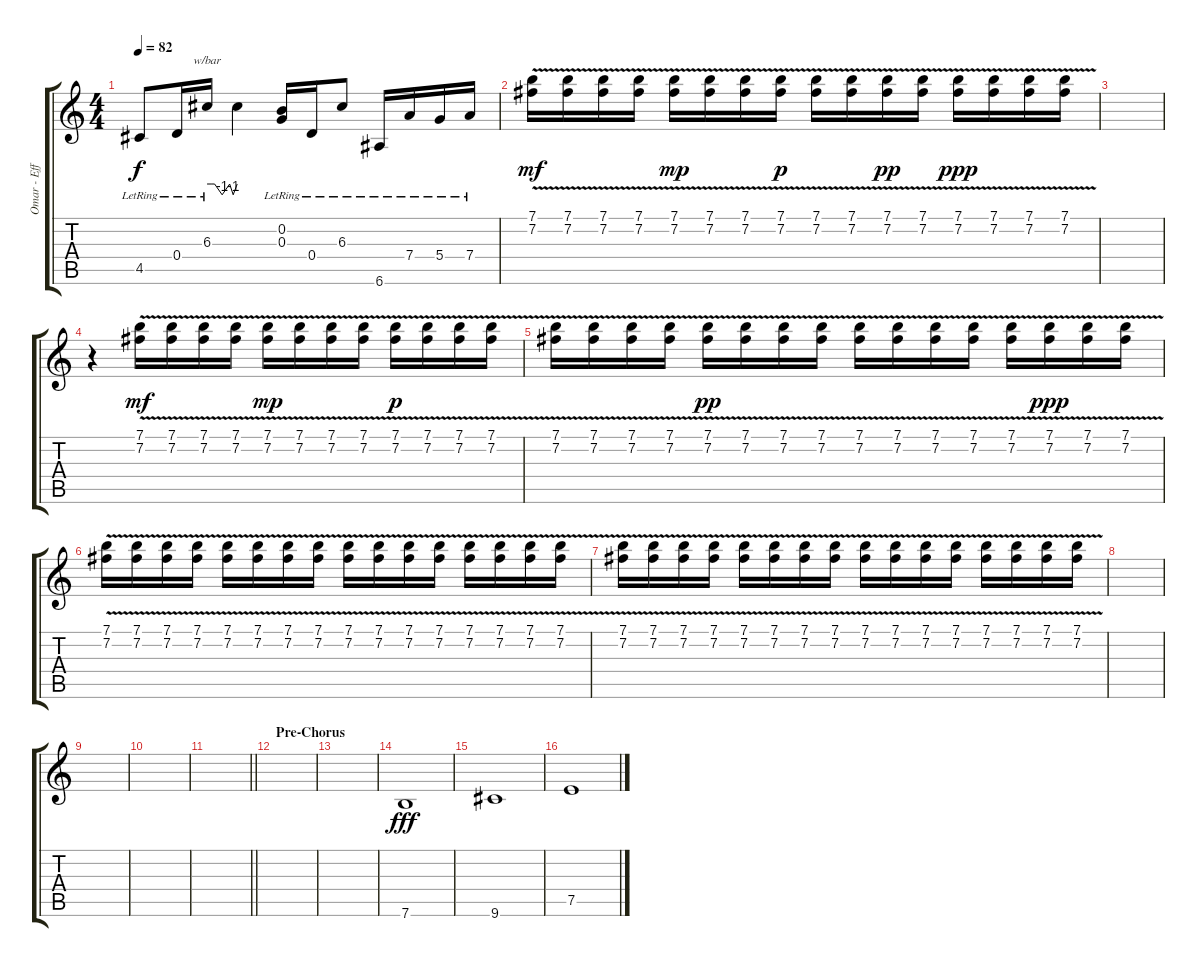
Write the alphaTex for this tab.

\track ("Omar - Effects and Backup" "Omar - Eff") {instrument distortionguitar}
\staff {score tabs}
\tuning (E4 B3 G3 D3 A2 E2) {hide}
\ts (4 4)
\tempo 82
\clef g2
\ks c
4.5{lr}.8{dy f} 0.4{lr}.16 6.3{lr}.16{tbe (custom default 0 0 8 0 15 0 30 -4 45 0 52 -4 60 0)} 6.3{t}.4 (0.2{lr} 0.3{lr}).16 0.4{lr}.16 6.3{lr}.8 6.6{lr}.16 7.4{lr}.16 5.4{lr}.16 7.4{lr}.16 |
(7.1{v} 7.2{v}).16{dy mf} (7.1{v} 7.2{v}).16 (7.1{v} 7.2{v}).16 (7.1{v} 7.2{v}).16 (7.1{v} 7.2{v}).16{dy mp} (7.1{v} 7.2{v}).16 (7.1{v} 7.2{v}).16 (7.1{v} 7.2{v}).16{dy p} (7.1{v} 7.2{v}).16 (7.1{v} 7.2{v}).16 (7.1{v} 7.2{v}).16{dy pp} (7.1{v} 7.2{v}).16 (7.1{v} 7.2{v}).16{dy ppp} (7.1{v} 7.2{v}).16 (7.1{v} 7.2{v}).16 (7.1{v} 7.2{v}).16 |
|
r.4 (7.1{v} 7.2{v}).16{dy mf} (7.1{v} 7.2{v}).16 (7.1{v} 7.2{v}).16 (7.1{v} 7.2{v}).16 (7.1{v} 7.2{v}).16{dy mp} (7.1{v} 7.2{v}).16 (7.1{v} 7.2{v}).16 (7.1{v} 7.2{v}).16 (7.1{v} 7.2{v}).16{dy p} (7.1{v} 7.2{v}).16 (7.1{v} 7.2{v}).16 (7.1{v} 7.2{v}).16 |
(7.1{v} 7.2{v}).16 (7.1{v} 7.2{v}).16 (7.1{v} 7.2{v}).16 (7.1{v} 7.2{v}).16 (7.1{v} 7.2{v}).16{dy pp} (7.1{v} 7.2{v}).16 (7.1{v} 7.2{v}).16 (7.1{v} 7.2{v}).16 (7.1{v} 7.2{v}).16 (7.1{v} 7.2{v}).16 (7.1{v} 7.2{v}).16 (7.1{v} 7.2{v}).16 (7.1{v} 7.2{v}).16 (7.1{v} 7.2{v}).16{dy ppp} (7.1{v} 7.2{v}).16 (7.1{v} 7.2{v}).16 |
(7.1{v} 7.2{v}).16 (7.1{v} 7.2{v}).16 (7.1{v} 7.2{v}).16 (7.1{v} 7.2{v}).16 (7.1{v} 7.2{v}).16 (7.1{v} 7.2{v}).16 (7.1{v} 7.2{v}).16 (7.1{v} 7.2{v}).16 (7.1{v} 7.2{v}).16 (7.1{v} 7.2{v}).16 (7.1{v} 7.2{v}).16 (7.1{v} 7.2{v}).16 (7.1{v} 7.2{v}).16 (7.1{v} 7.2{v}).16 (7.1{v} 7.2{v}).16 (7.1{v} 7.2{v}).16 |
(7.1{v} 7.2{v}).16 (7.1{v} 7.2{v}).16 (7.1{v} 7.2{v}).16 (7.1{v} 7.2{v}).16 (7.1{v} 7.2{v}).16 (7.1{v} 7.2{v}).16 (7.1{v} 7.2{v}).16 (7.1{v} 7.2{v}).16 (7.1{v} 7.2{v}).16 (7.1{v} 7.2{v}).16 (7.1{v} 7.2{v}).16 (7.1{v} 7.2{v}).16 (7.1{v} 7.2{v}).16 (7.1{v} 7.2{v}).16 (7.1{v} 7.2{v}).16 (7.1{v} 7.2{v}).16 |
|
|
|
\barLineRight lightlight
|
\section ("" "Pre-Chorus")
|
|
7.6.1{dy fff} |
9.6.1 |
7.5.1
